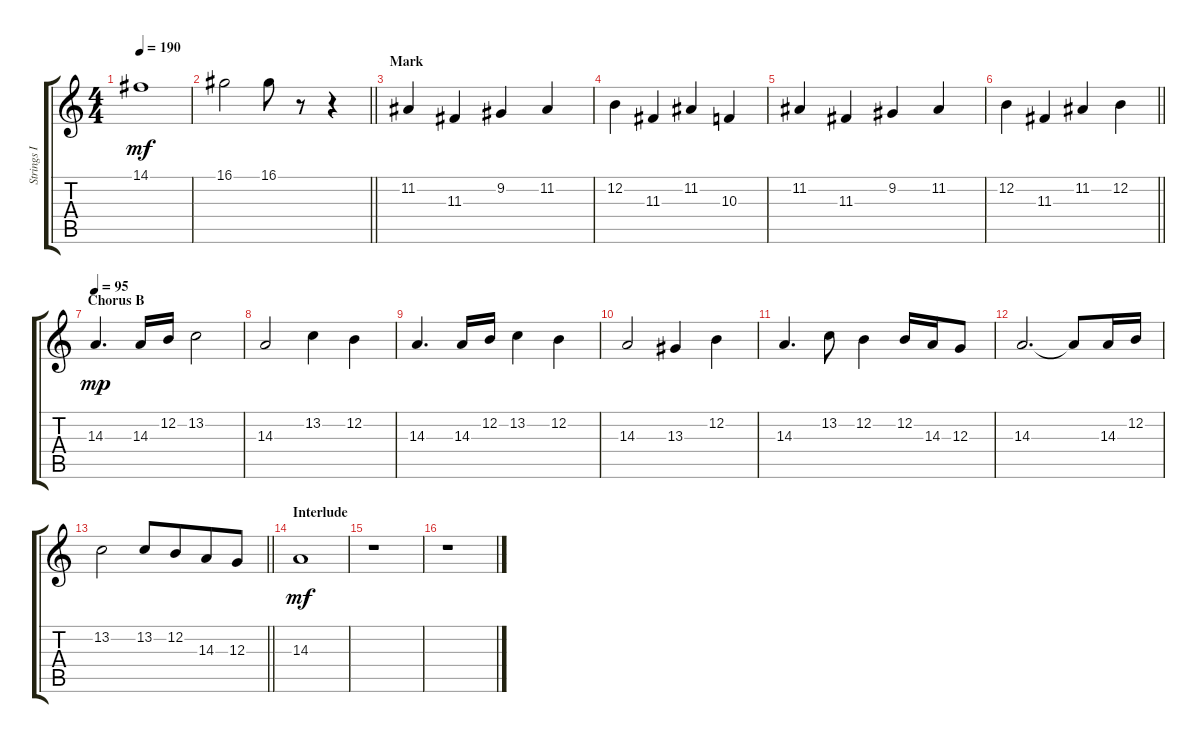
\track ("Strings I" "Strings I") {instrument stringensemble1}
\staff {score tabs}
\tuning (E4 B3 G3 D3 A2 E2) {hide}
\ts (4 4)
\tempo 190
\clef g2
\ks c
14.1.1{dy mf} |
\barLineRight lightlight
16.1.2 16.1.8 r.8 r.4 |
\section ("" "Mark")
11.2.4{instrument tremolostrings} 11.3.4 9.2.4 11.2.4 |
12.2.4 11.3.4 11.2.4 10.3.4 |
11.2.4 11.3.4 9.2.4 11.2.4 |
\barLineRight lightlight
12.2.4 11.3.4 11.2.4 12.2.4 |
\section ("" "Chorus B")
\tempo 95
14.3.4{d dy mp instrument stringensemble1} 14.3.16 12.2.16 13.2.2 |
14.3.2 13.2.4 12.2.4 |
14.3.4{d} 14.3.16 12.2.16 13.2.4 12.2.4 |
14.3.2 13.3.4 12.2.4 |
14.3.4{d} 13.2.8 12.2.4 12.2.16 14.3.16 12.3.8 |
14.3.2{d} 14.3{t}.8 14.3.16 12.2.16 |
\barLineRight lightlight
13.2.2 13.2.8 12.2.8{beam merge} 14.3.8 12.3.8 |
\section ("" "Interlude")
14.3.1{dy mf volume 4} |
r.1 |
r.1
